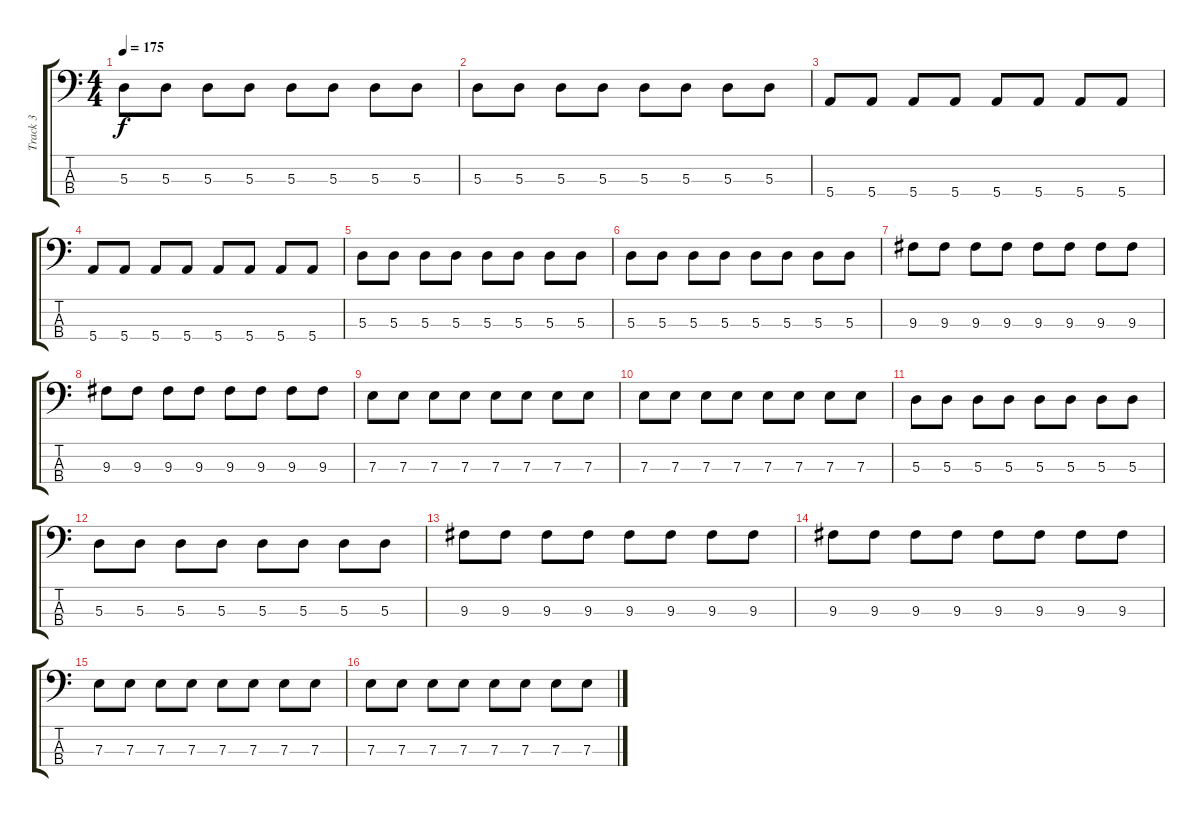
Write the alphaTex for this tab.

\track ("Track 3" "Track 3") {instrument electricbasspick}
\staff {score tabs}
\tuning (G2 D2 A1 E1) {hide}
\ts (4 4)
\tempo 175
\clef f4
\ks c
5.3.8{dy f} 5.3.8 5.3.8 5.3.8 5.3.8 5.3.8 5.3.8 5.3.8 |
5.3.8 5.3.8 5.3.8 5.3.8 5.3.8 5.3.8 5.3.8 5.3.8 |
5.4.8 5.4.8 5.4.8 5.4.8 5.4.8 5.4.8 5.4.8 5.4.8 |
5.4.8 5.4.8 5.4.8 5.4.8 5.4.8 5.4.8 5.4.8 5.4.8 |
5.3.8 5.3.8 5.3.8 5.3.8 5.3.8 5.3.8 5.3.8 5.3.8 |
5.3.8 5.3.8 5.3.8 5.3.8 5.3.8 5.3.8 5.3.8 5.3.8 |
9.3.8 9.3.8 9.3.8 9.3.8 9.3.8 9.3.8 9.3.8 9.3.8 |
9.3.8 9.3.8 9.3.8 9.3.8 9.3.8 9.3.8 9.3.8 9.3.8 |
7.3.8 7.3.8 7.3.8 7.3.8 7.3.8 7.3.8 7.3.8 7.3.8 |
7.3.8 7.3.8 7.3.8 7.3.8 7.3.8 7.3.8 7.3.8 7.3.8 |
5.3.8 5.3.8 5.3.8 5.3.8 5.3.8 5.3.8 5.3.8 5.3.8 |
5.3.8 5.3.8 5.3.8 5.3.8 5.3.8 5.3.8 5.3.8 5.3.8 |
9.3.8 9.3.8 9.3.8 9.3.8 9.3.8 9.3.8 9.3.8 9.3.8 |
9.3.8 9.3.8 9.3.8 9.3.8 9.3.8 9.3.8 9.3.8 9.3.8 |
7.3.8 7.3.8 7.3.8 7.3.8 7.3.8 7.3.8 7.3.8 7.3.8 |
7.3.8 7.3.8 7.3.8 7.3.8 7.3.8 7.3.8 7.3.8 7.3.8
